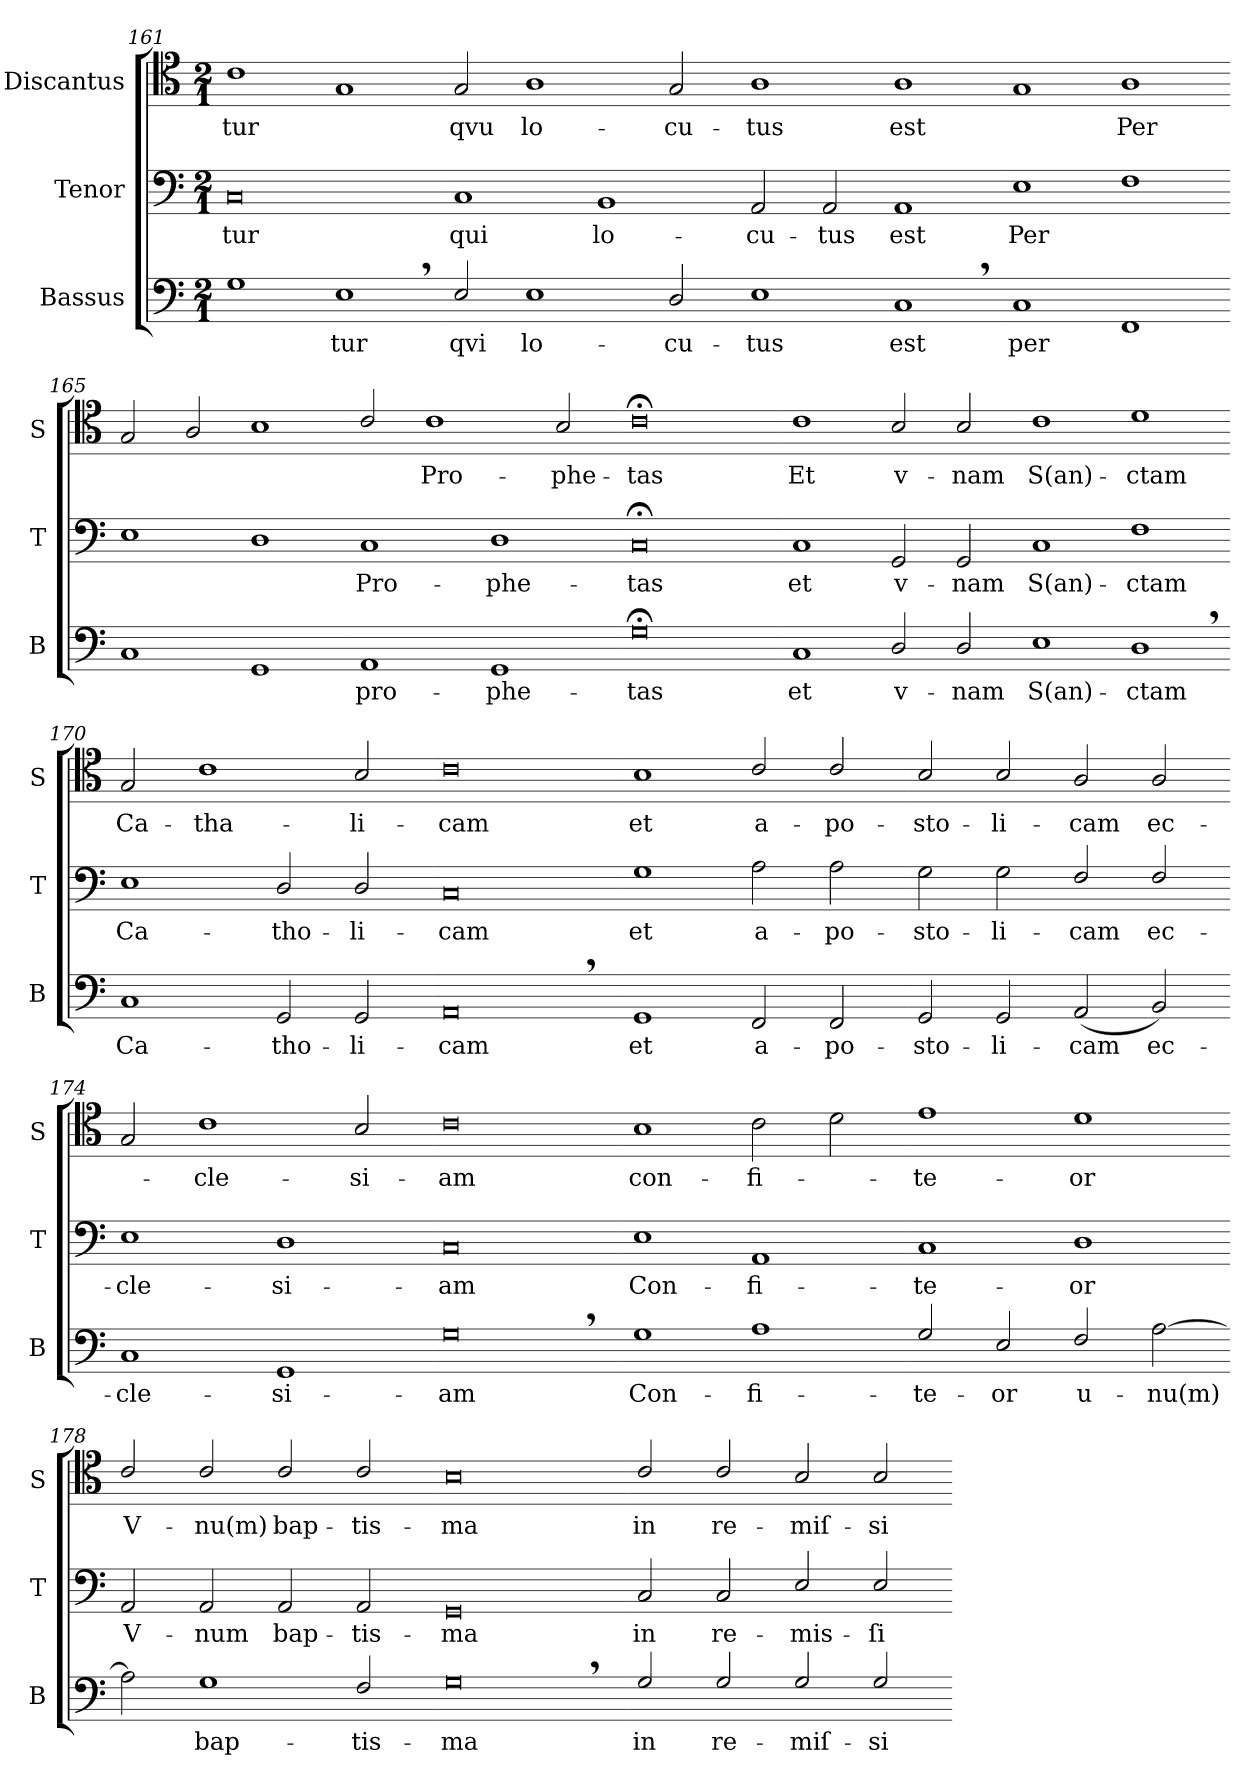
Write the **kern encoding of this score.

**kern	**text	**kern	**text	**kern	**text
*part3	*part3	*part2	*part2	*part1	*part1
*staff3	*staff3	*staff2	*staff2	*staff1	*staff1
*I"Bassus	*	*I"Tenor	*	*I"Discantus	*
*I'B	*	*I'T	*	*I'S	*
*clefF4	*	*clefF4	*	*clefC4	*
*k[]	*	*k[]	*	*k[]	*
*C:	*	*C:	*	*C:	*
*M2/1	*	*M2/1	*	*M2/1	*
=161	=161	=161	=161	=161	=161
1G	.	0C	-tur	1c	-tur
1E,	-tur	.	.	1G	.
=162-	=162-	=162-	=162-	=162-	=162-
2E/	qvi	1C	qui	2G/	qvu
1E	lo-	.	.	1A	lo-
.	.	1BB	lo-	.	.
2D/	-cu-	.	.	2G/	-cu-
=163-	=163-	=163-	=163-	=163-	=163-
1E	-tus	2AA/	-cu-	1A	-tus
.	.	2AA/	-tus	.	.
1C,	est	1AA	est	1A	est
=164-	=164-	=164-	=164-	=164-	=164-
1C	per	1E	Per	1G	.
1FF	.	1F	.	1A	Per
=165-	=165-	=165-	=165-	=165-	=165-
1C	.	1E	.	2G/	.
.	.	.	.	2A/	.
1GG	.	1D	.	1B	.
=166-	=166-	=166-	=166-	=166-	=166-
1AA	pro-	1C	Pro-	2c/	.
.	.	.	.	1c	Pro-
1GG	-phe-	1D	-phe-	.	.
.	.	.	.	2B/	-phe-
=167-	=167-	=167-	=167-	=167-	=167-
0G;	-tas	0C;<	-tas	0c;	-tas
=168-	=168-	=168-	=168-	=168-	=168-
1C	et	1C	et	1c	Et
2D/	v-	2GG/	v-	2B/	v-
2D/	-nam	2GG/	-nam	2B/	-nam
=169-	=169-	=169-	=169-	=169-	=169-
1E	S(an)-	1C	S(an)-	1c	S(an)-
1D,	-ctam	1F	-ctam	1d	-ctam
=170-	=170-	=170-	=170-	=170-	=170-
1C	Ca-	1E	Ca-	2G/	Ca-
.	.	.	.	1c	-tha-
2GG/	-tho-	2D/	-tho-	.	.
2GG/	-li-	2D/	-li-	2B/	-li-
=171-	=171-	=171-	=171-	=171-	=171-
0AA,	-cam	0C	-cam	0c	-cam
=172-	=172-	=172-	=172-	=172-	=172-
1GG	et	1G	et	1B	et
2FF/	a-	2A\	a-	2c/	a-
2FF/	-po-	2A\	-po-	2c/	-po-
=173-	=173-	=173-	=173-	=173-	=173-
2GG/	-sto-	2G\	-sto-	2B/	-sto-
2GG/	-li-	2G\	-li-	2B/	-li-
(>2AA/	-cam	2F/	-cam	2A/	-cam
2BB/)	ec-	2F/	ec-	2A/	ec-
=174-	=174-	=174-	=174-	=174-	=174-
1C	-cle-	1E	-cle-	2G/	.
.	.	.	.	1c	-cle-
1GG	-si-	1D	-si-	.	.
.	.	.	.	2B/	-si-
=175-	=175-	=175-	=175-	=175-	=175-
0G,	-am	0C	-am	0c	-am
=176-	=176-	=176-	=176-	=176-	=176-
1G	Con-	1E	Con-	1B	con-
1A	-fi-	1AA	-fi-	2c\	-fi-
.	.	.	.	2d\	.
=177-	=177-	=177-	=177-	=177-	=177-
2G/	-te-	1C	-te-	1e	-te-
2E/	-or	.	.	.	.
2F/	u-	1D	-or	1d	-or
[2A\	-nu(m)	.	.	.	.
=178-	=178-	=178-	=178-	=178-	=178-
2A\]	.	2AA/	V-	2c/	V-
1G	bap-	2AA/	-num	2c/	-nu(m)
.	.	2AA/	bap-	2c/	bap-
2F/	-tis-	2AA/	-tis-	2c/	-tis-
=179-	=179-	=179-	=179-	=179-	=179-
0G,	-ma	0GG	-ma	0B	-ma
=180-	=180-	=180-	=180-	=180-	=180-
2G/	in	2C/	in	2c/	in
2G/	re-	2C/	re-	2c/	re-
2G/	-miſ-	2E/	-mis-	2B/	-miſ-
2G/	-si-	2E/	-ſi-	2B/	-si-
=-	=-	=-	=-	=-	=-
*-	*-	*-	*-	*-	*-
